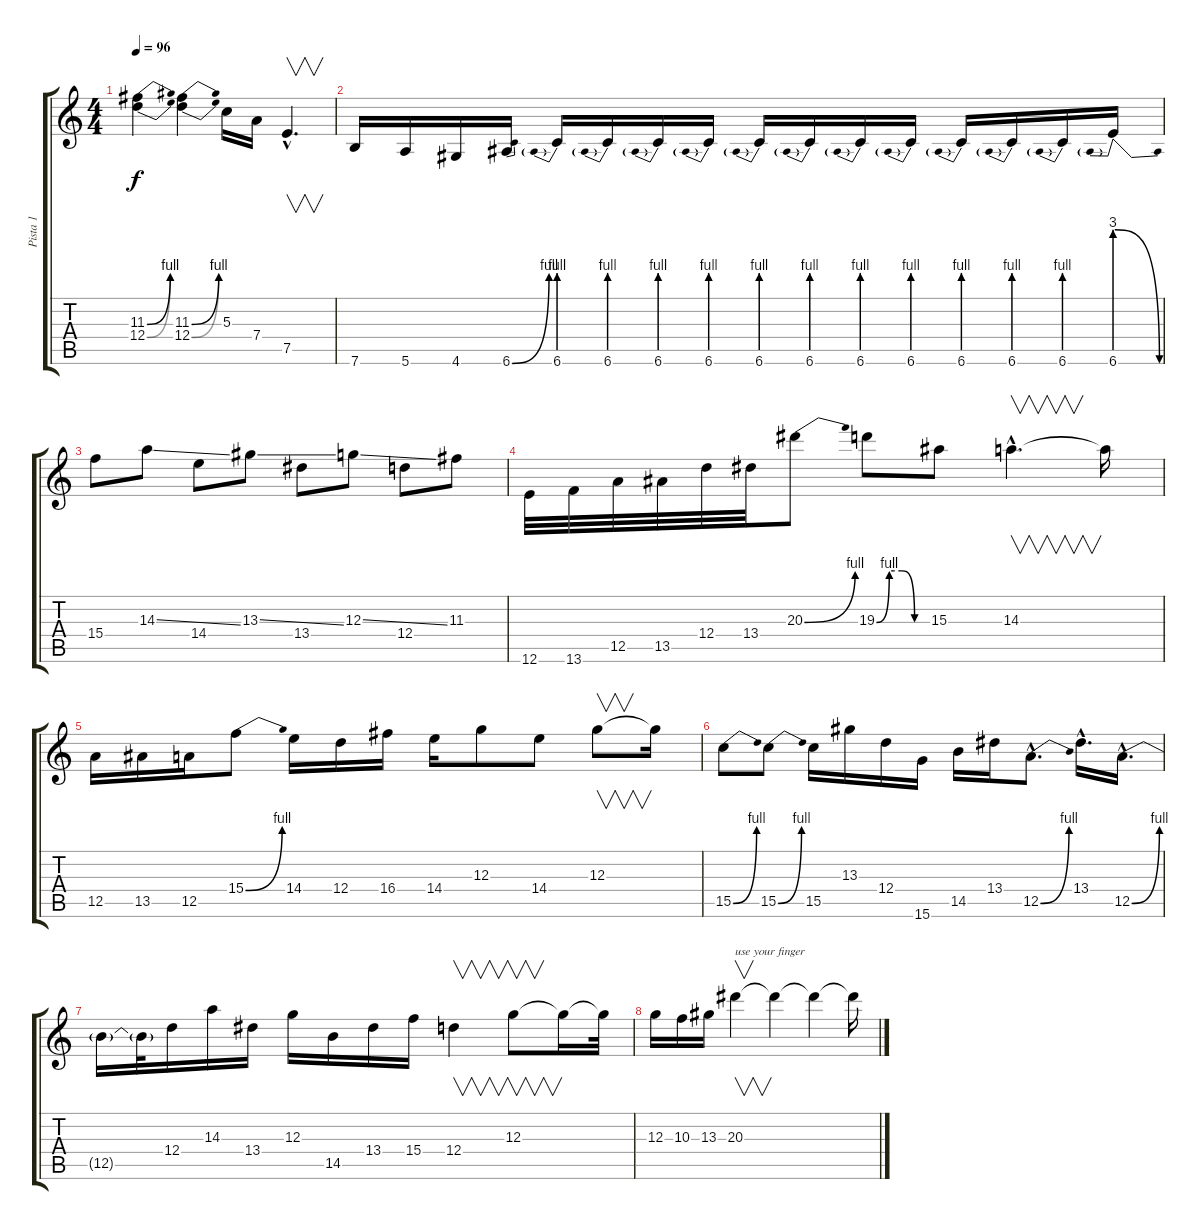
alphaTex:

\track ("Pista 1" "Pista 1") {instrument distortionguitar}
\staff {score tabs}
\tuning (E4 B3 G3 D3 A2 E2) {hide}
\ts (4 4)
\tempo 96
\clef g2
\ks c
(11.3{be (bend 0 0 60 4)} 12.4{be (bend 0 0 60 4)}).4{dy f} (11.3{be (bend 0 0 60 4)} 12.4{be (bend 0 0 60 4)}).4 5.3.16 7.4.16 7.5{hac}.4{v d} |
7.6.16 5.6.16 4.6.16 6.6{be (bend 0 0 60 4)}.16 6.6{be (prebend 0 4 60 4)}.16 6.6{be (prebend 0 4 60 4)}.16 6.6{be (prebend 0 4 60 4)}.16 6.6{be (prebend 0 4 60 4)}.16 6.6{be (prebend 0 4 60 4)}.16 6.6{be (prebend 0 4 60 4)}.16 6.6{be (prebend 0 4 60 4)}.16 6.6{be (prebend 0 4 60 4)}.16 6.6{be (prebend 0 4 60 4)}.16 6.6{be (prebend 0 4 60 4)}.16 6.6{be (prebend 0 4 60 4)}.16 6.6{be (prebendrelease 0 12 60 0)}.16 |
15.4.8 14.3{ss}.8 14.4.8 13.3{ss}.8 13.4.8 12.3{ss}.8 12.4.8 11.3.8 |
12.6.32 13.6.32 12.5.32 13.5.32 12.4.32 13.4.32 20.3{be (bend 0 0 60 4)}.8 19.3{be (custom 0 0 15 4 30 4 45 0 60 0)}.8 15.3.8 14.3{hac}.4{v d} 14.3{t}.16 |
12.5.16 13.5.16 12.5.16 15.4{be (bend 0 0 60 4)}.8 14.4.16 12.4.16 16.4.16 14.4.16 12.3.8 14.4.8 12.3.8{v} 12.3{t}.16 |
15.5{be (bend 0 0 60 4)}.8 15.5{be (bend 0 0 60 4)}.8 15.5.16 13.3.16 12.4.16 15.6.16 14.5.16 13.4.16 12.5{be (bend 0 0 60 4) hac}.8{d} 13.4{hac}.16{d} 12.5{be (bend 0 0 60 4) hac}.16{d} |
12.5{t}.16 12.5{t}.32 12.4.16 14.3.16 13.4.16 12.3.16 14.5.16 13.4.16 15.4.16 12.4.4{v} 12.3.8{v instrument guitarharmonics} 12.3{t}.16 12.3{t}.32 |
12.3.16{instrument distortionguitar} 10.3.16 13.3.16 20.3.4{v txt "use your finger"} 20.3{t}.4 20.3{t}.4 20.3{t}.16
